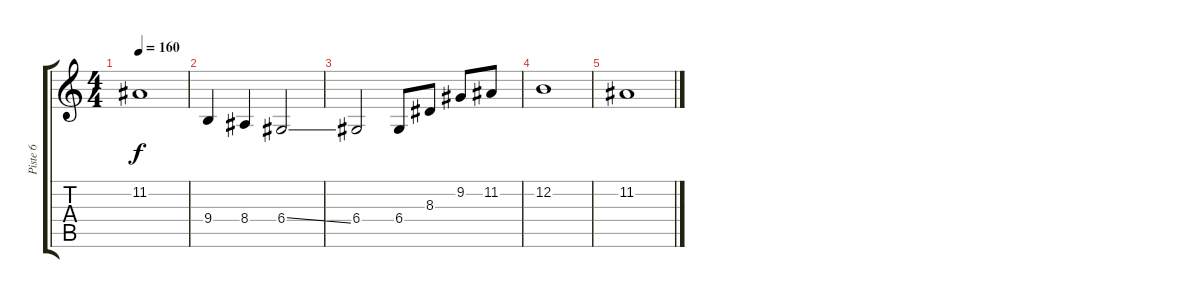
\track ("Piste 6" "Piste 6") {instrument choiraahs}
\staff {score tabs}
\tuning (E4 B3 G3 D3 A2 E2) {hide}
\ts (4 4)
\tempo 160
\clef g2
\ks c
11.2.1{dy f} |
9.4.4 8.4.4 6.4{ss}.2 |
6.4.2 6.4.8 8.3.8 9.2.8 11.2.8 |
12.2.1 |
11.2.1
